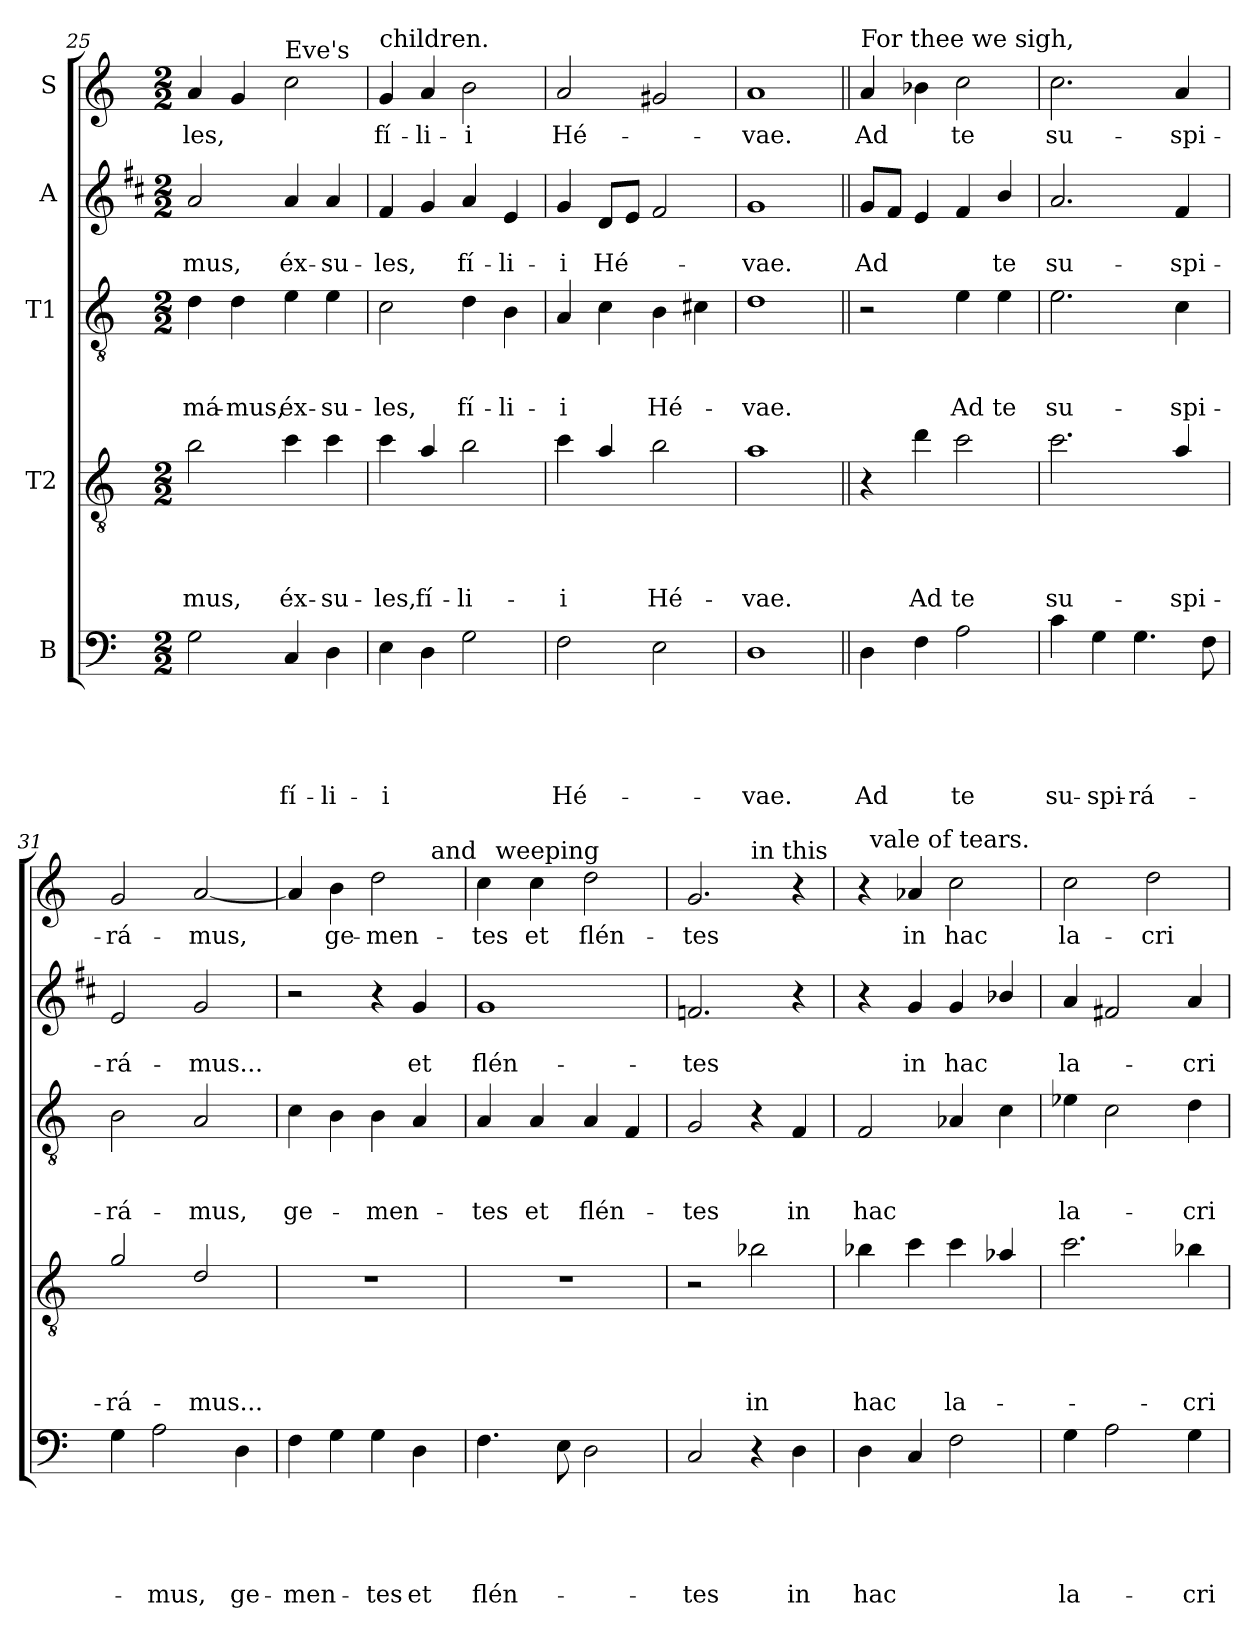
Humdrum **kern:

**kern	**text	**text	**text	**text	**text	**kern	**text	**text	**text	**text	**kern	**text	**text	**text	**kern	**text	**text	**kern	**text
*part5	*part5	*part5	*part5	*part5	*part5	*part4	*part4	*part4	*part4	*part4	*part3	*part3	*part3	*part3	*part2	*part2	*part2	*part1	*part1
*staff5	*staff5	*staff5	*staff5	*staff5	*staff5	*staff4	*staff4	*staff4	*staff4	*staff4	*staff3	*staff3	*staff3	*staff3	*staff2	*staff2	*staff2	*staff1	*staff1
*I"B	*	*	*	*	*	*I"T2	*	*	*	*	*I"T1	*	*	*	*I"A	*	*	*I"S	*
*clefF4	*	*	*	*	*	*clefGv2	*	*	*	*	*clefGv2	*	*	*	*clefG2	*	*	*clefG2	*
*	*	*	*	*	*	*ITrd8c14	*	*	*	*	*	*	*	*	*ITrd1c2	*	*	*	*
*k[]	*	*	*	*	*	*k[]	*	*	*	*	*k[]	*	*	*	*k[]	*	*	*k[]	*
*C:	*	*	*	*	*	*C:	*	*	*	*	*C:	*	*	*	*C:	*	*	*C:	*
*M2/2	*	*	*	*	*	*M2/2	*	*	*	*	*M2/2	*	*	*	*M2/2	*	*	*M2/2	*
=25	=25	=25	=25	=25	=25	=25	=25	=25	=25	=25	=25	=25	=25	=25	=25	=25	=25	=25	=25
!	!	!	!	!	!	!	!	!	!	!LO:LY:b	!	!	!	!LO:LY:b	!	!	!LO:LY:b	!	!LO:LY:b
2G\	.	.	.	.	.	2B\	.	.	.	-mus,	4d\	.	.	-má-	2g/	.	-mus,	4a/	-les,
!	!	!	!	!	!	!	!	!	!	!	!	!	!	!LO:LY:b	!	!	!	!	!
.	.	.	.	.	.	.	.	.	.	.	4d\	.	.	-mus,	.	.	.	4g/	.
!	!	!	!	!	!	!	!	!	!	!	!	!	!	!	!	!	!	!LO:TX:a:t=Eve's	!
!	!	!	!	!	!LO:LY:b	!	!	!	!	!LO:LY:b	!	!	!	!LO:LY:b	!	!	!LO:LY:b	!	!
4C/	.	.	.	.	fí-	4c\	.	.	.	éx-	4e\	.	.	éx-	4g/	.	éx-	2cc\	.
!	!	!	!	!	!LO:LY:b	!	!	!	!	!LO:LY:b	!	!	!	!LO:LY:b	!	!	!LO:LY:b	!	!
4D\	.	.	.	.	-li-	4c\	.	.	.	-su-	4e\	.	.	-su-	4g/	.	-su-	.	.
=26	=26	=26	=26	=26	=26	=26	=26	=26	=26	=26	=26	=26	=26	=26	=26	=26	=26	=26	=26
!	!	!	!	!	!	!	!	!	!	!	!	!	!	!	!	!	!	!LO:TX:a:t=children.	!
!	!	!	!	!	!LO:LY:b	!	!	!	!	!LO:LY:b	!	!	!	!LO:LY:b	!	!	!LO:LY:b	!	!LO:LY:b
4E\	.	.	.	.	-i	4c\	.	.	.	-les,	2c\	.	.	-les,	4e/	.	-les,	4g/	fí-
!	!	!	!	!	!	!	!	!	!	!LO:LY:b	!	!	!	!	!	!	!	!	!LO:LY:b
4D\	.	.	.	.	.	4A/	.	.	.	fí-	.	.	.	.	4f/	.	.	4a/	-li-
!	!	!	!	!	!	!	!	!	!	!LO:LY:b	!	!	!	!LO:LY:b	!	!	!LO:LY:b	!	!LO:LY:b
2G\	.	.	.	.	.	2B\	.	.	.	-li-	4d\	.	.	fí-	4g/	.	fí-	2b\	-i
!	!	!	!	!	!	!	!	!	!	!	!	!	!	!LO:LY:b	!	!	!LO:LY:b	!	!
.	.	.	.	.	.	.	.	.	.	.	4B\	.	.	-li-	4d/	.	-li-	.	.
=27	=27	=27	=27	=27	=27	=27	=27	=27	=27	=27	=27	=27	=27	=27	=27	=27	=27	=27	=27
!	!	!	!	!	!LO:LY:b	!	!	!	!	!LO:LY:b	!	!	!	!LO:LY:b	!	!	!LO:LY:b	!	!LO:LY:b
2F\	.	.	.	.	Hé-	4c\	.	.	.	-i	4A/	.	.	-i	4f/	.	-i	2a/	Hé-
!	!	!	!	!	!	!	!	!	!	!	!	!	!	!	!	!	!LO:LY:b	!	!
.	.	.	.	.	.	4A/	.	.	.	.	4c\	.	.	.	8c/L	.	Hé-	.	.
.	.	.	.	.	.	.	.	.	.	.	.	.	.	.	8d/J	.	.	.	.
!	!	!	!	!	!	!	!	!	!	!LO:LY:b	!	!	!	!LO:LY:b	!	!	!	!	!
2E\	.	.	.	.	.	2B\	.	.	.	Hé-	4B\	.	.	Hé-	2e/	.	.	2g#X/	.
.	.	.	.	.	.	.	.	.	.	.	4c#X\	.	.	.	.	.	.	.	.
=28	=28	=28	=28	=28	=28	=28	=28	=28	=28	=28	=28	=28	=28	=28	=28	=28	=28	=28	=28
!	!	!	!	!	!LO:LY:b	!	!	!	!	!LO:LY:b	!	!	!	!LO:LY:b	!	!	!LO:LY:b	!	!LO:LY:b
1D	.	.	.	.	-vae.	1A	.	.	.	-vae.	1d	.	.	-vae.	1f	.	-vae.	1a	-vae.
=29||	=29||	=29||	=29||	=29||	=29||	=29||	=29||	=29||	=29||	=29||	=29||	=29||	=29||	=29||	=29||	=29||	=29||	=29||	=29||
!	!	!	!	!	!	!	!	!	!	!	!	!	!	!	!	!	!	!LO:TX:a:t=For thee we sigh,	!
!	!	!	!	!	!LO:LY:b	!	!	!	!	!	!	!	!	!	!	!	!LO:LY:b	!	!LO:LY:b
4D\	.	.	.	.	Ad	4r	.	.	.	.	2r	.	.	.	8f/L	.	Ad	4a/	Ad
.	.	.	.	.	.	.	.	.	.	.	.	.	.	.	8e/J	.	.	.	.
!	!	!	!	!	!	!	!	!	!	!LO:LY:b	!	!	!	!	!	!	!	!	!
4F\	.	.	.	.	.	4d\	.	.	.	Ad	.	.	.	.	4d/	.	.	4b-X\	.
!	!	!	!	!	!LO:LY:b	!	!	!	!	!LO:LY:b	!	!	!	!LO:LY:b	!	!	!	!	!LO:LY:b
2A\	.	.	.	.	te	2c\	.	.	.	te	4e\	.	.	Ad	4e/	.	.	2cc\	te
!	!	!	!	!	!	!	!	!	!	!	!	!	!	!LO:LY:b	!	!	!LO:LY:b	!	!
.	.	.	.	.	.	.	.	.	.	.	4e\	.	.	te	4a/	.	te	.	.
!!LO:PB:g=z
=30	=30	=30	=30	=30	=30	=30	=30	=30	=30	=30	=30	=30	=30	=30	=30	=30	=30	=30	=30
!	!	!	!	!	!LO:LY:b	!	!	!	!	!LO:LY:b	!	!	!	!LO:LY:b	!	!	!LO:LY:b	!	!LO:LY:b
4c\	.	.	.	.	su-	2.c\	.	.	.	su-	2.e\	.	.	su-	2.g/	.	su-	2.cc\	su-
!	!	!	!	!	!LO:LY:b	!	!	!	!	!	!	!	!	!	!	!	!	!	!
4G\	.	.	.	.	-spi-	.	.	.	.	.	.	.	.	.	.	.	.	.	.
!	!	!	!	!	!LO:LY:b	!	!	!	!	!	!	!	!	!	!	!	!	!	!
4.G\	.	.	.	.	-rá-	.	.	.	.	.	.	.	.	.	.	.	.	.	.
!	!	!	!	!	!	!	!	!	!	!LO:LY:b	!	!	!	!LO:LY:b	!	!	!LO:LY:b	!	!LO:LY:b
.	.	.	.	.	.	4A/	.	.	.	-spi-	4c\	.	.	-spi-	4e/	.	-spi-	4a/	-spi-
8F\	.	.	.	.	.	.	.	.	.	.	.	.	.	.	.	.	.	.	.
=31	=31	=31	=31	=31	=31	=31	=31	=31	=31	=31	=31	=31	=31	=31	=31	=31	=31	=31	=31
!	!	!	!	!	!	!	!	!	!	!LO:LY:b	!	!	!	!LO:LY:b	!	!	!LO:LY:b	!	!LO:LY:b
4G\	.	.	.	.	.	2G/	.	.	.	-rá-	2B\	.	.	-rá-	2d/	.	-rá-	2g/	-rá-
!	!	!	!	!	!LO:LY:b	!	!	!	!	!	!	!	!	!	!	!	!	!	!
2A\	.	.	.	.	-mus,	.	.	.	.	.	.	.	.	.	.	.	.	.	.
!	!	!	!	!	!	!	!	!	!	!LO:LY:b	!	!	!	!LO:LY:b	!	!	!LO:LY:b	!	!LO:LY:b
.	.	.	.	.	.	2D/	.	.	.	-mus...	2A/	.	.	-mus,	2f/	.	-mus...	[2a/	-mus,
!	!	!	!	!	!LO:LY:b	!	!	!	!	!	!	!	!	!	!	!	!	!	!
4D\	.	.	.	.	ge-	.	.	.	.	.	.	.	.	.	.	.	.	.	.
=32	=32	=32	=32	=32	=32	=32	=32	=32	=32	=32	=32	=32	=32	=32	=32	=32	=32	=32	=32
!	!	!	!	!	!	!	!	!	!	!	!	!	!	!	!	!	!	!LO:TX:a:t=moaning	!
!	!	!	!	!	!LO:LY:b	!	!	!	!	!	!	!	!	!LO:LY:b	!	!	!	!	!
*	*	*	*	*	*	*	*	*	*	*	*	*	*	*	*	*	*	*^	*
4F\	.	.	.	.	-men-	1r	.	.	.	.	4c\	.	.	ge-	2r	.	.	4a/]	2ryy	.
!	!	!	!	!	!	!	!	!	!	!	!	!	!	!	!	!	!	!	!	!LO:LY:b
4G\	.	.	.	.	.	.	.	.	.	.	4B\	.	.	.	.	.	.	4b\	.	ge-
!	!	!	!	!	!LO:LY:b	!	!	!	!	!	!	!	!	!LO:LY:b	!	!	!	!	!	!LO:LY:b
4G\	.	.	.	.	-tes	.	.	.	.	.	4B\	.	.	-men-	4r	.	.	2dd\	4ryy	-men-
!	!	!	!	!	!LO:LY:b	!	!	!	!	!	!	!	!	!	!	!	!LO:LY:b	!	!	!
4D\	.	.	.	.	et	.	.	.	.	.	4A/	.	.	.	4f/	.	et	.	16ryy	.
!	!	!	!	!	!	!	!	!	!	!	!	!	!	!	!	!	!	!	!LO:TX:a:t=and	!
.	.	.	.	.	.	.	.	.	.	.	.	.	.	.	.	.	.	.	8.ryy	.
=33	=33	=33	=33	=33	=33	=33	=33	=33	=33	=33	=33	=33	=33	=33	=33	=33	=33	=33	=33	=33
!	!	!	!	!	!LO:LY:b	!	!	!	!	!	!	!	!	!LO:LY:b	!	!	!LO:LY:b	!	!	!LO:LY:b
4.F\	.	.	.	.	flén-	1r	.	.	.	.	4A/	.	.	-tes	1f	.	flén-	4cc\	16ryy	-tes
!	!	!	!	!	!	!	!	!	!	!	!	!	!	!	!	!	!	!	!LO:TX:a:t=weeping	!
.	.	.	.	.	.	.	.	.	.	.	.	.	.	.	.	.	.	.	2...ryy	.
!	!	!	!	!	!	!	!	!	!	!	!	!	!	!LO:LY:b	!	!	!	!	!	!LO:LY:b
.	.	.	.	.	.	.	.	.	.	.	4A/	.	.	et	.	.	.	4cc\	.	et
8E\	.	.	.	.	.	.	.	.	.	.	.	.	.	.	.	.	.	.	.	.
!	!	!	!	!	!	!	!	!	!	!	!	!	!	!LO:LY:b	!	!	!	!	!	!LO:LY:b
2D\	.	.	.	.	.	.	.	.	.	.	4A/	.	.	flén-	.	.	.	2dd\	.	flén-
.	.	.	.	.	.	.	.	.	.	.	4F/	.	.	.	.	.	.	.	.	.
=34	=34	=34	=34	=34	=34	=34	=34	=34	=34	=34	=34	=34	=34	=34	=34	=34	=34	=34	=34	=34
!	!	!	!	!	!LO:LY:b	!	!	!	!	!	!	!	!	!LO:LY:b	!	!	!LO:LY:b	!	!	!LO:LY:b
2C/	.	.	.	.	-tes	2r	.	.	.	.	2G/	.	.	-tes	2.e-X/	.	-tes	2.g/	2ryy	-tes
!	!	!	!	!	!	!	!	!	!	!	!	!	!	!	!	!	!	!	!LO:TX:a:t=in this	!
!	!	!	!	!	!	!	!	!	!	!LO:LY:b	!	!	!	!	!	!	!	!	!	!
4r	.	.	.	.	.	2B-X\	.	.	.	in	4r	.	.	.	.	.	.	.	2ryy	.
!	!	!	!	!	!LO:LY:b	!	!	!	!	!	!	!	!	!LO:LY:b	!	!	!	!	!	!
4D\	.	.	.	.	in	.	.	.	.	.	4F/	.	.	in	4r	.	.	4r	.	.
=35	=35	=35	=35	=35	=35	=35	=35	=35	=35	=35	=35	=35	=35	=35	=35	=35	=35	=35	=35	=35
!	!	!	!	!	!LO:LY:b	!	!	!	!	!LO:LY:b	!	!	!	!LO:LY:b	!	!	!	!	!	!
4D\	.	.	.	.	hac	4B-X\	.	.	.	hac	2F/	.	.	hac	4r	.	.	4r	32ryy	.
!	!	!	!	!	!	!	!	!	!	!	!	!	!	!	!	!	!	!	!LO:TX:a:t=vale of tears.	!
.	.	.	.	.	.	.	.	.	.	.	.	.	.	.	.	.	.	.	2ryy	.
!	!	!	!	!	!	!	!	!	!	!	!	!	!	!	!	!	!LO:LY:b	!	!	!LO:LY:b
4C/	.	.	.	.	.	4c\	.	.	.	.	.	.	.	.	4f/	.	in	4a-X/	.	in
!	!	!	!	!	!	!	!	!	!	!LO:LY:b	!	!	!	!	!	!	!LO:LY:b	!	!	!LO:LY:b
2F\	.	.	.	.	.	4c\	.	.	.	la-	4A-X/	.	.	.	4f/	.	hac	2cc\	.	hac
.	.	.	.	.	.	.	.	.	.	.	.	.	.	.	.	.	.	.	4...ryy	.
.	.	.	.	.	.	4A-X/	.	.	.	.	4c\	.	.	.	4a-X/	.	.	.	.	.
!!LO:LB:g=z
=36	=36	=36	=36	=36	=36	=36	=36	=36	=36	=36	=36	=36	=36	=36	=36	=36	=36	=36	=36	=36
!	!	!	!	!	!LO:LY:b	!	!	!	!	!	!	!	!	!LO:LY:b	!	!	!LO:LY:b	!	!	!LO:LY:b
*	*	*	*	*	*	*	*	*	*	*	*	*	*	*	*	*	*	*v	*v	*
4G\	.	.	.	.	la-	2.c\	.	.	.	.	4e-X\	.	.	la-	4g/	.	la-	2cc\	la-
2A\	.	.	.	.	.	.	.	.	.	.	2c\	.	.	.	2en/	.	.	.	.
!	!	!	!	!	!	!	!	!	!	!	!	!	!	!	!	!	!	!	!LO:LY:b
.	.	.	.	.	.	.	.	.	.	.	.	.	.	.	.	.	.	2dd\	-cri-
!	!	!	!	!	!LO:LY:b	!	!	!	!	!LO:LY:b	!	!	!	!LO:LY:b	!	!	!LO:LY:b	!	!
4G\	.	.	.	.	-cri-	4B-X\	.	.	.	-cri-	4d\	.	.	-cri-	4g/	.	-cri-	.	.
=	=	=	=	=	=	=	=	=	=	=	=	=	=	=	=	=	=	=	=
*-	*-	*-	*-	*-	*-	*-	*-	*-	*-	*-	*-	*-	*-	*-	*-	*-	*-	*-	*-
